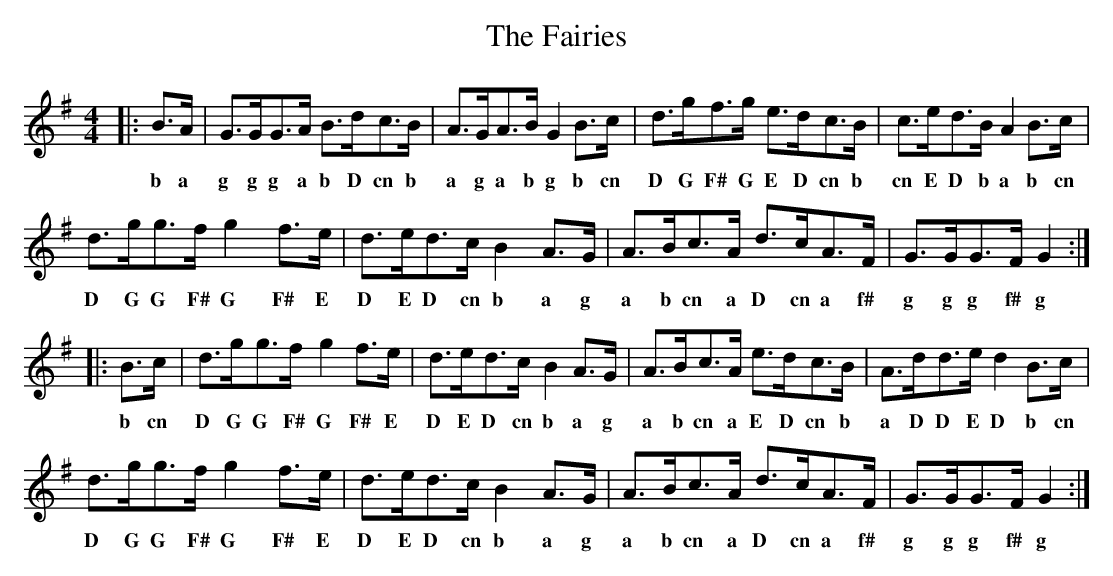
X:1
T:Fairies, The
M:4/4
L:1/8
K:G
|:B>A|G>GG>A B>dc>B|A>GA>B G2B>c|d>gf>g e>dc>B|c>ed>B A2B>c|
w:b a g g g a b D cn b a g a b g b cn D G F# G E D cn b cn E D b a b cn
d>gg>f g2f>e|d>ed>c B2A>G|A>Bc>A d>cA>F|G>GG>F G2:|
w:D G G F# G F# E D E D cn b a g a b cn a D cn a f# g g g f# g
|:B>c|d>gg>f g2f>e|d>ed>c B2 A>G|A>Bc>A e>dc>B|A>dd>e d2B>c|
w:b cn D G G F# G F# E D E D cn b a g a b cn a E D cn b a D D E D b cn
d>gg>f g2f>e|d>ed>c B2 A>G|A>Bc>A d>cA>F|G>GG>F G2:|
w:D G G F# G F# E D E D cn b a g a b cn a D cn a f# g g g f# g
